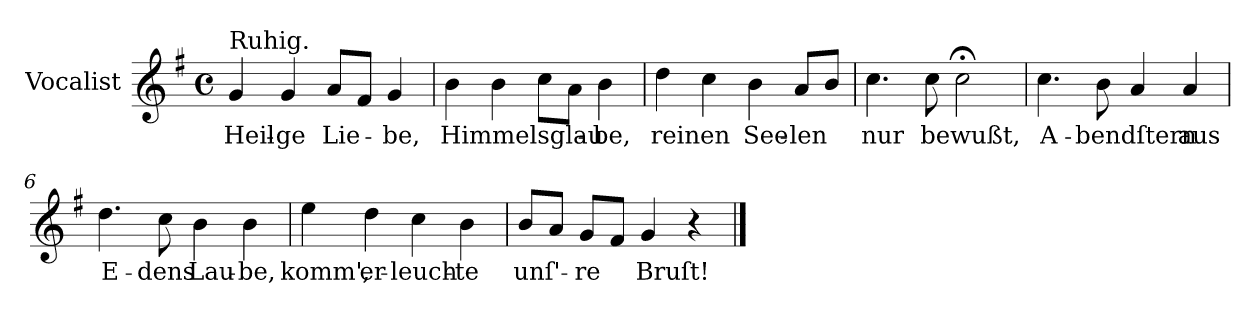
**kern	**text
*part1	*part1
*staff1	*staff1
*I"Vocalist	*
*clefG2	*
*k[f#]	*
*G:	*
*M4/4	*
*met(c)	*
=1	=1
!LO:TX:a:t=Ruhig.	!
4g	Heil-
4g	-ge
8aL	Lie-
8f#J	.
4g	-be,
=2	=2
4b	Himmelsglau-
4b	.
8ccL	.
8aJ	.
4b	-be,
=3	=3
4dd	reinen
4cc	.
4b	See-
8aL	-len
8bJ	.
=4	=4
4.cc	nur
8cc	bewußt,
2cc;<	.
=5	=5
4.cc	A-
8b	-bendſtern
4a	.
4a	aus
=6	=6
4.dd	E-
8cc	-dens
4b	Lau-
4b	-be,
=7	=7
4ee	komm',
4dd	er-
4cc	-leuch-
4b	-te
=8	=8
8bL	unſ'-
8aJ	.
8gL	-re
8f#J	.
4g	Bruſt!
4r	.
==	==
*-	*-
